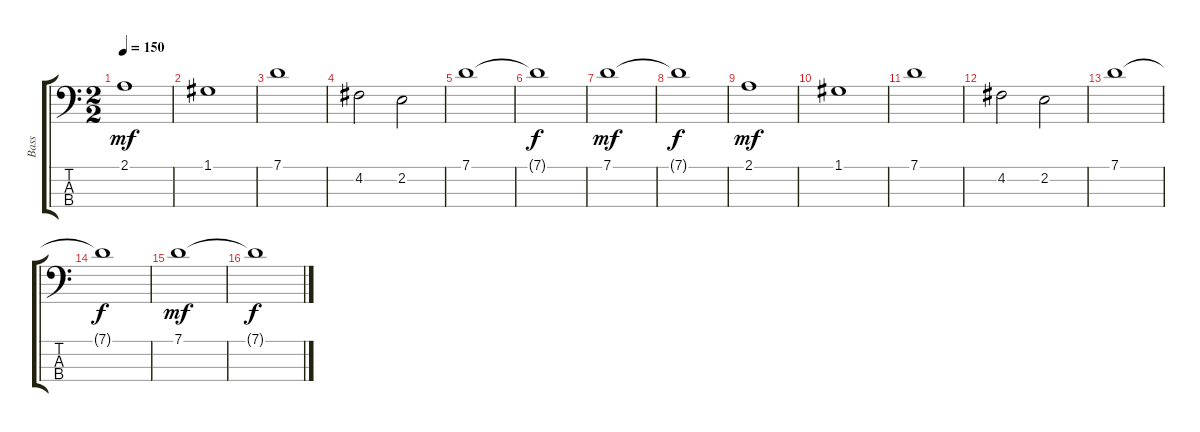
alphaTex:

\track ("Bass" "Bass") {instrument fretlessbass}
\staff {score tabs}
\tuning (G2 D2 A1 E1) {hide}
\ts (2 2)
\tempo 150
\clef f4
\ks c
2.1.1{dy mf} |
1.1.1 |
7.1.1 |
4.2.2 2.2.2 |
7.1.1 |
7.1{t}.1{dy f} |
7.1.1{dy mf} |
7.1{t}.1{dy f} |
2.1.1{dy mf} |
1.1.1 |
7.1.1 |
4.2.2 2.2.2 |
7.1.1 |
7.1{t}.1{dy f} |
7.1.1{dy mf} |
7.1{t}.1{dy f}
